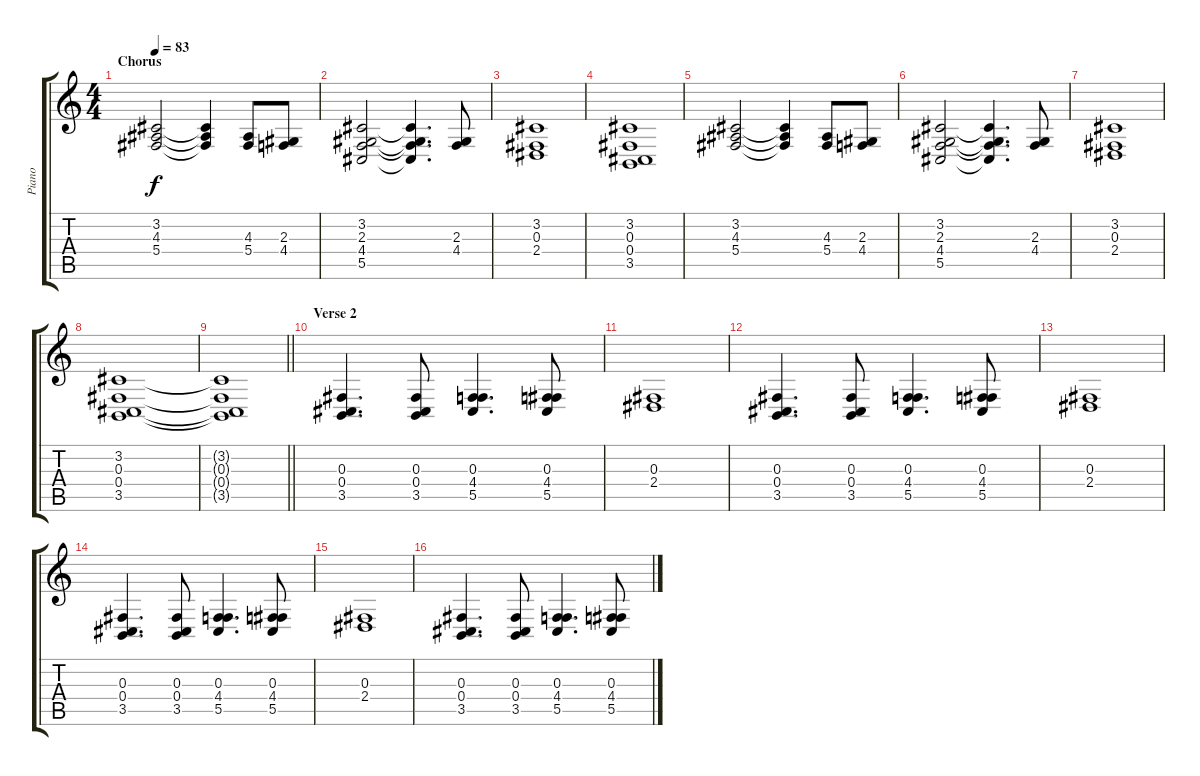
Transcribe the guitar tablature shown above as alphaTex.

\track ("Piano" "Piano") {instrument acousticgrandpiano}
\staff {score tabs}
\tuning (Eb4 Bb3 Gb3 Db3 Ab2 Eb2) {hide}
\ts (4 4)
\section ("" "Chorus")
\tempo 83
\clef g2
\ks c
(3.2 4.3 5.4).2{dy f} (3.2{t} 4.3{t} 5.4{t}).4 (4.3 5.4).8 (2.3 4.4).8 |
(3.2 2.3 4.4 5.5).2 (3.2{t} 2.3{t} 4.4{t} 5.5{t}).4{d} (2.3 4.4).8 |
(3.2 0.3 2.4).1 |
(3.2 0.3 0.4 3.5).1 |
(3.2 4.3 5.4).2 (3.2{t} 4.3{t} 5.4{t}).4 (4.3 5.4).8 (2.3 4.4).8 |
(3.2 2.3 4.4 5.5).2 (3.2{t} 2.3{t} 4.4{t} 5.5{t}).4{d} (2.3 4.4).8 |
(3.2 0.3 2.4).1 |
(3.2 0.3 0.4 3.5).1 |
\barLineRight lightlight
(3.2{t} 0.3{t} 0.4{t} 3.5{t}).1 |
\section ("" "Verse 2")
(0.3 0.4 3.5).4{d} (0.3 0.4 3.5).8 (0.3 4.4 5.5).4{d} (0.3 4.4 5.5).8 |
(0.3 2.4).1 |
(0.3 0.4 3.5).4{d} (0.3 0.4 3.5).8 (0.3 4.4 5.5).4{d} (0.3 4.4 5.5).8 |
(0.3 2.4).1 |
(0.3 0.4 3.5).4{d} (0.3 0.4 3.5).8 (0.3 4.4 5.5).4{d} (0.3 4.4 5.5).8 |
(0.3 2.4).1 |
(0.3 0.4 3.5).4{d} (0.3 0.4 3.5).8 (0.3 4.4 5.5).4{d} (0.3 4.4 5.5).8
